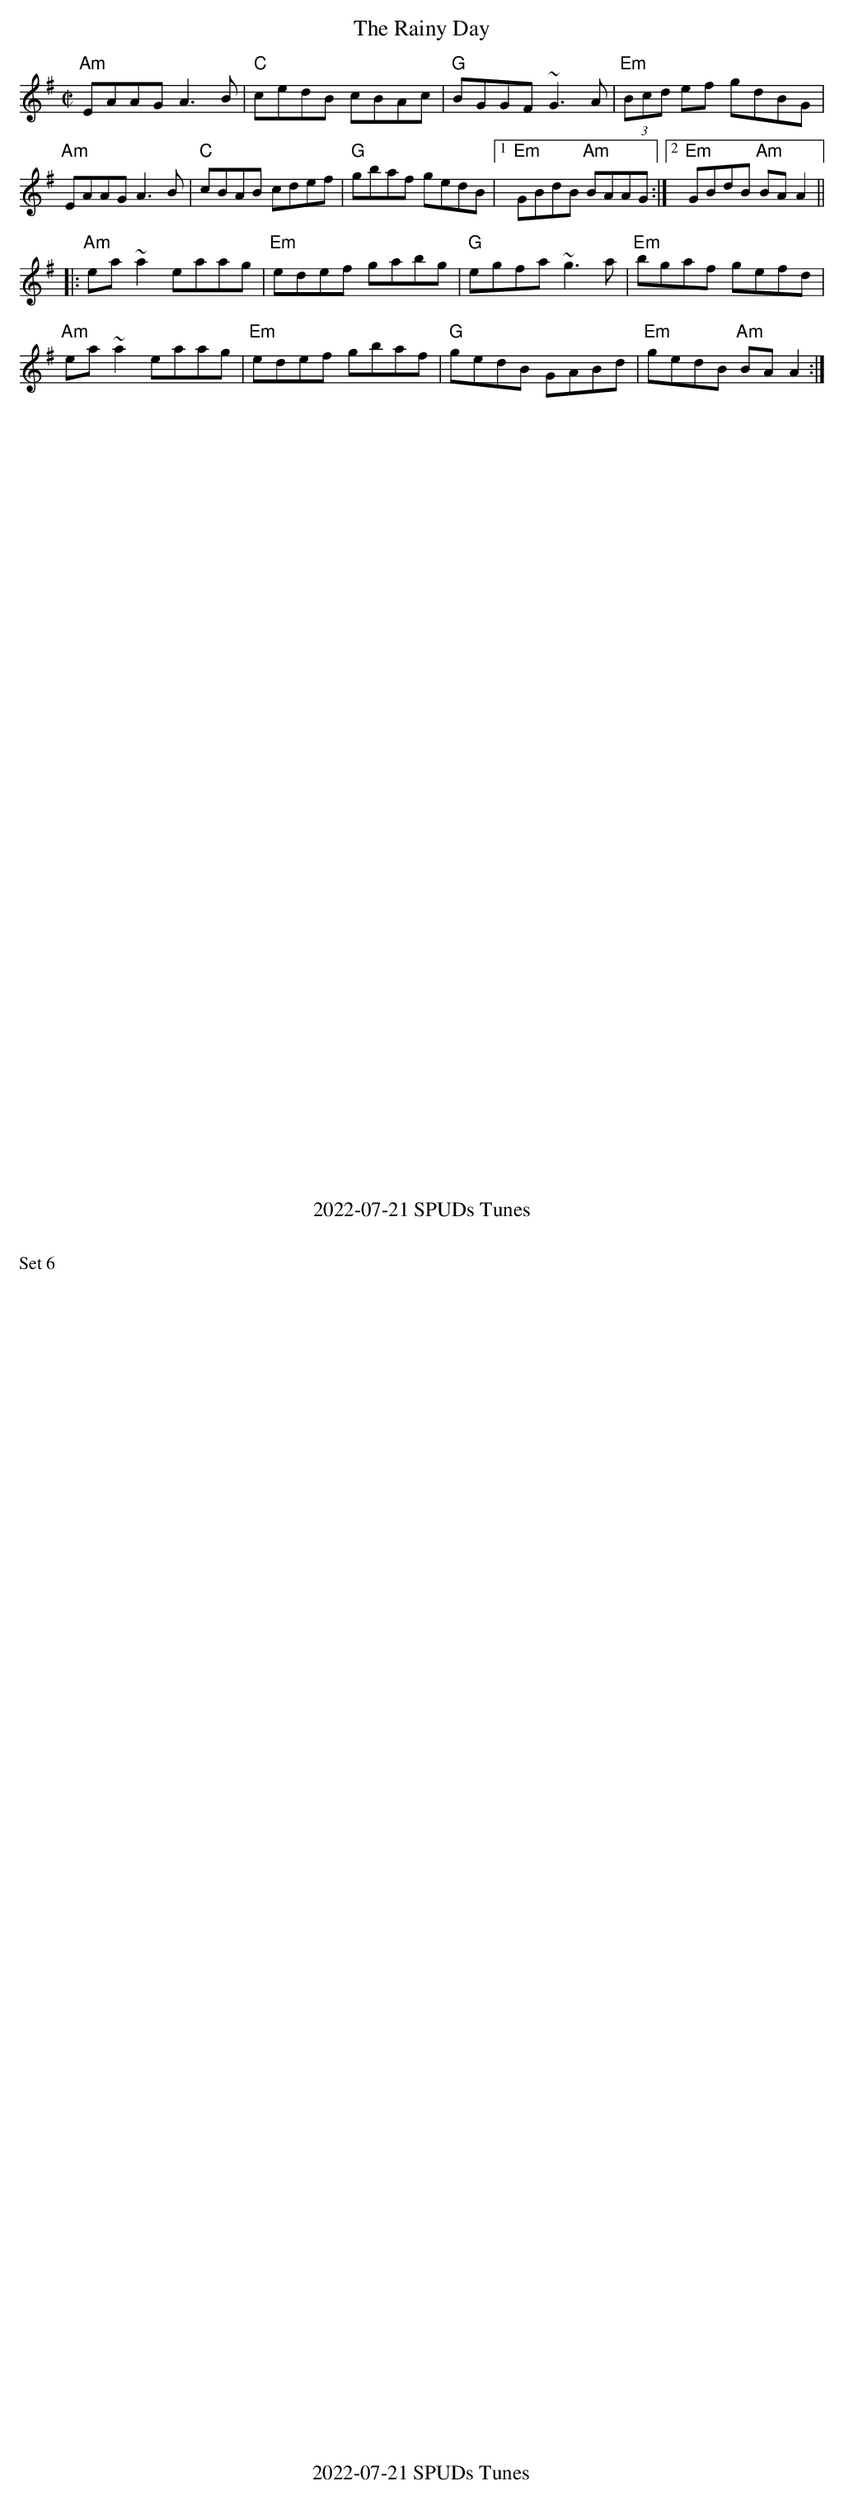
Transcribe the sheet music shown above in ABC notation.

X:1
T:Rainy Day, The
M:C|
L:1/8
K:Ador
"Am"EAAG A3B | "C"cedB cBAc | "G"BGGF ~G3A | "Em"(3Bcd ef gdBG |
"Am"EAAG A3B | "C"cBAB cdef | "G"gbaf gedB |1 "Em"GBdB "Am"BAAG :|2 "Em"GBdB "Am"BAA2 ||
|:"Am"ea~a2 eaag | "Em"edef gabg |"G" egfa ~g3a | "Em"bgaf gefd |
"Am"ea~a2 eaag | "Em"edef  gbaf |"G" gedB GABd | "Em"gedB "Am"BA A2 :|
